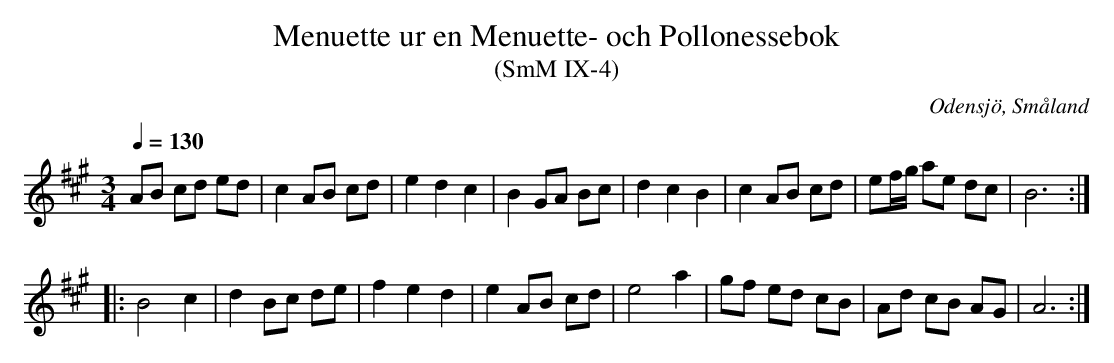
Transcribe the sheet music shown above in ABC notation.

X:1
T:Menuette ur en Menuette- och Pollonessebok
T:(SmM IX-4)
O:Odensjö, Småland
Q:1/4=130
M:3/4
L:1/8
K:A
AB cd ed|c2 AB cd|e2 d2 c2|B2 GA Bc|d2 c2 B2|c2 AB cd|ef/g/ ae dc|B6:|
|:B4 c2|d2 Bc de|f2 e2 d2|e2 AB cd|e4 a2|gf ed cB|Ad cB AG|A6:|
